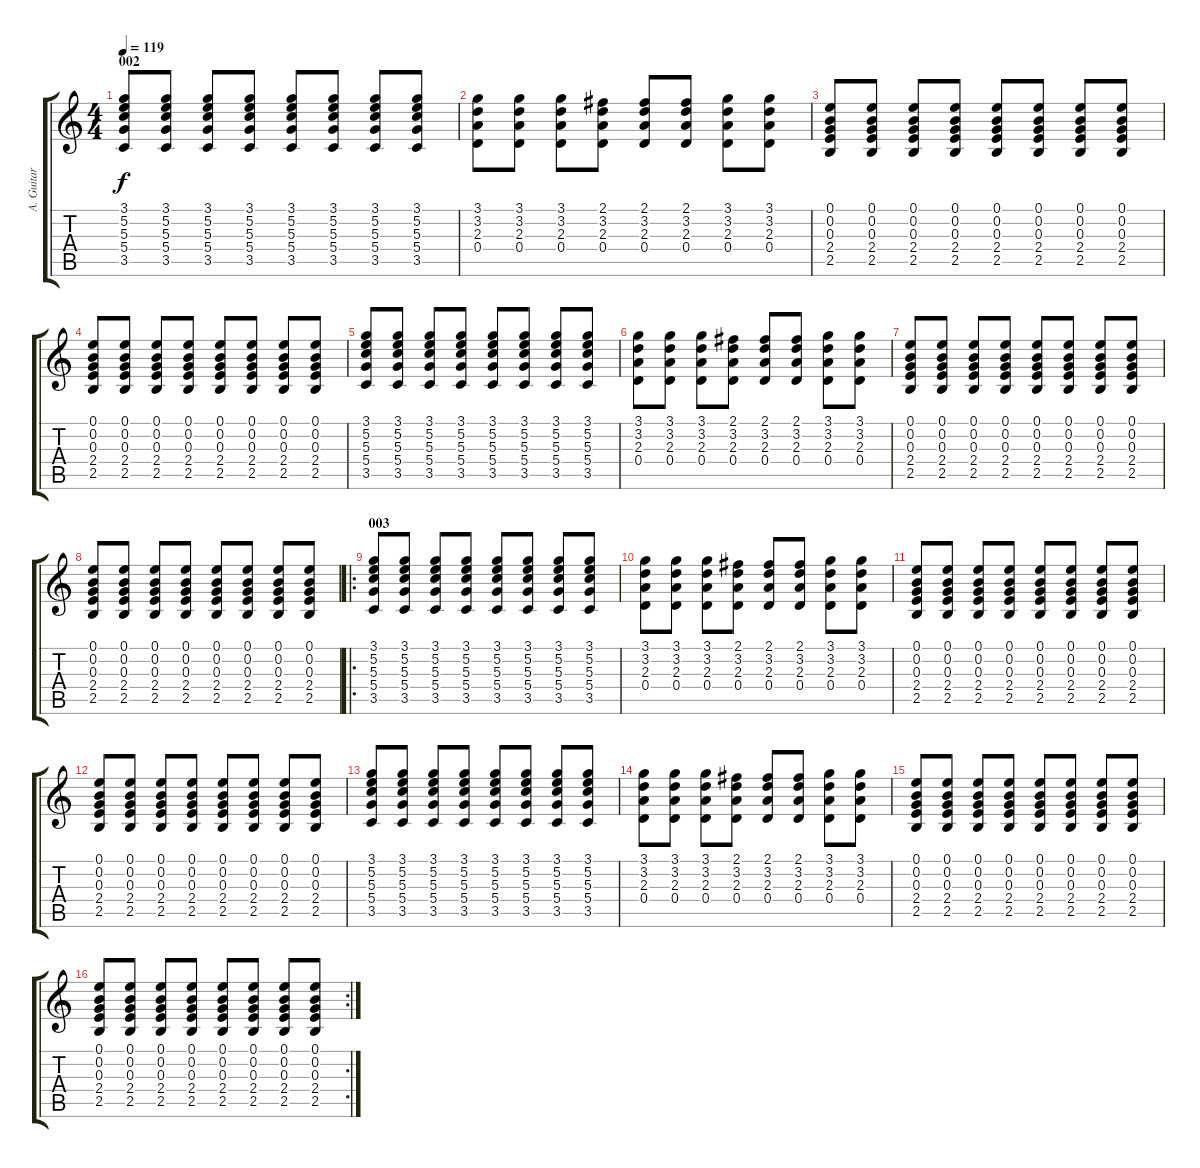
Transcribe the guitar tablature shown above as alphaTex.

\track ("A. Guitar" "A. Guitar") {instrument acousticguitarsteel}
\staff {score tabs}
\tuning (E4 B3 G3 D3 A2 E2) {hide}
\ts (4 4)
\section ("" "002")
\tempo 119
\clef g2
\ks c
(3.1 5.2 5.3 5.4 3.5).8{dy f} (3.1 5.2 5.3 5.4 3.5).8 (3.1 5.2 5.3 5.4 3.5).8 (3.1 5.2 5.3 5.4 3.5).8 (3.1 5.2 5.3 5.4 3.5).8 (3.1 5.2 5.3 5.4 3.5).8 (3.1 5.2 5.3 5.4 3.5).8 (3.1 5.2 5.3 5.4 3.5).8 |
(3.1 3.2 2.3 0.4).8 (3.1 3.2 2.3 0.4).8 (3.1 3.2 2.3 0.4).8 (2.1 3.2 2.3 0.4).8 (2.1 3.2 2.3 0.4).8 (2.1 3.2 2.3 0.4).8 (3.1 3.2 2.3 0.4).8 (3.1 3.2 2.3 0.4).8 |
(0.1 0.2 0.3 2.4 2.5).8 (0.1 0.2 0.3 2.4 2.5).8 (0.1 0.2 0.3 2.4 2.5).8 (0.1 0.2 0.3 2.4 2.5).8 (0.1 0.2 0.3 2.4 2.5).8 (0.1 0.2 0.3 2.4 2.5).8 (0.1 0.2 0.3 2.4 2.5).8 (0.1 0.2 0.3 2.4 2.5).8 |
(0.1 0.2 0.3 2.4 2.5).8 (0.1 0.2 0.3 2.4 2.5).8 (0.1 0.2 0.3 2.4 2.5).8 (0.1 0.2 0.3 2.4 2.5).8 (0.1 0.2 0.3 2.4 2.5).8 (0.1 0.2 0.3 2.4 2.5).8 (0.1 0.2 0.3 2.4 2.5).8 (0.1 0.2 0.3 2.4 2.5).8 |
(3.1 5.2 5.3 5.4 3.5).8 (3.1 5.2 5.3 5.4 3.5).8 (3.1 5.2 5.3 5.4 3.5).8 (3.1 5.2 5.3 5.4 3.5).8 (3.1 5.2 5.3 5.4 3.5).8 (3.1 5.2 5.3 5.4 3.5).8 (3.1 5.2 5.3 5.4 3.5).8 (3.1 5.2 5.3 5.4 3.5).8 |
(3.1 3.2 2.3 0.4).8 (3.1 3.2 2.3 0.4).8 (3.1 3.2 2.3 0.4).8 (2.1 3.2 2.3 0.4).8 (2.1 3.2 2.3 0.4).8 (2.1 3.2 2.3 0.4).8 (3.1 3.2 2.3 0.4).8 (3.1 3.2 2.3 0.4).8 |
(0.1 0.2 0.3 2.4 2.5).8 (0.1 0.2 0.3 2.4 2.5).8 (0.1 0.2 0.3 2.4 2.5).8 (0.1 0.2 0.3 2.4 2.5).8 (0.1 0.2 0.3 2.4 2.5).8 (0.1 0.2 0.3 2.4 2.5).8 (0.1 0.2 0.3 2.4 2.5).8 (0.1 0.2 0.3 2.4 2.5).8 |
(0.1 0.2 0.3 2.4 2.5).8 (0.1 0.2 0.3 2.4 2.5).8 (0.1 0.2 0.3 2.4 2.5).8 (0.1 0.2 0.3 2.4 2.5).8 (0.1 0.2 0.3 2.4 2.5).8 (0.1 0.2 0.3 2.4 2.5).8 (0.1 0.2 0.3 2.4 2.5).8 (0.1 0.2 0.3 2.4 2.5).8 |
\ro
\section ("" "003")
(3.1 5.2 5.3 5.4 3.5).8 (3.1 5.2 5.3 5.4 3.5).8 (3.1 5.2 5.3 5.4 3.5).8 (3.1 5.2 5.3 5.4 3.5).8 (3.1 5.2 5.3 5.4 3.5).8 (3.1 5.2 5.3 5.4 3.5).8 (3.1 5.2 5.3 5.4 3.5).8 (3.1 5.2 5.3 5.4 3.5).8 |
(3.1 3.2 2.3 0.4).8 (3.1 3.2 2.3 0.4).8 (3.1 3.2 2.3 0.4).8 (2.1 3.2 2.3 0.4).8 (2.1 3.2 2.3 0.4).8 (2.1 3.2 2.3 0.4).8 (3.1 3.2 2.3 0.4).8 (3.1 3.2 2.3 0.4).8 |
(0.1 0.2 0.3 2.4 2.5).8 (0.1 0.2 0.3 2.4 2.5).8 (0.1 0.2 0.3 2.4 2.5).8 (0.1 0.2 0.3 2.4 2.5).8 (0.1 0.2 0.3 2.4 2.5).8 (0.1 0.2 0.3 2.4 2.5).8 (0.1 0.2 0.3 2.4 2.5).8 (0.1 0.2 0.3 2.4 2.5).8 |
(0.1 0.2 0.3 2.4 2.5).8 (0.1 0.2 0.3 2.4 2.5).8 (0.1 0.2 0.3 2.4 2.5).8 (0.1 0.2 0.3 2.4 2.5).8 (0.1 0.2 0.3 2.4 2.5).8 (0.1 0.2 0.3 2.4 2.5).8 (0.1 0.2 0.3 2.4 2.5).8 (0.1 0.2 0.3 2.4 2.5).8 |
(3.1 5.2 5.3 5.4 3.5).8 (3.1 5.2 5.3 5.4 3.5).8 (3.1 5.2 5.3 5.4 3.5).8 (3.1 5.2 5.3 5.4 3.5).8 (3.1 5.2 5.3 5.4 3.5).8 (3.1 5.2 5.3 5.4 3.5).8 (3.1 5.2 5.3 5.4 3.5).8 (3.1 5.2 5.3 5.4 3.5).8 |
(3.1 3.2 2.3 0.4).8 (3.1 3.2 2.3 0.4).8 (3.1 3.2 2.3 0.4).8 (2.1 3.2 2.3 0.4).8 (2.1 3.2 2.3 0.4).8 (2.1 3.2 2.3 0.4).8 (3.1 3.2 2.3 0.4).8 (3.1 3.2 2.3 0.4).8 |
(0.1 0.2 0.3 2.4 2.5).8 (0.1 0.2 0.3 2.4 2.5).8 (0.1 0.2 0.3 2.4 2.5).8 (0.1 0.2 0.3 2.4 2.5).8 (0.1 0.2 0.3 2.4 2.5).8 (0.1 0.2 0.3 2.4 2.5).8 (0.1 0.2 0.3 2.4 2.5).8 (0.1 0.2 0.3 2.4 2.5).8 |
\rc 2
(0.1 0.2 0.3 2.4 2.5).8 (0.1 0.2 0.3 2.4 2.5).8 (0.1 0.2 0.3 2.4 2.5).8 (0.1 0.2 0.3 2.4 2.5).8 (0.1 0.2 0.3 2.4 2.5).8 (0.1 0.2 0.3 2.4 2.5).8 (0.1 0.2 0.3 2.4 2.5).8 (0.1 0.2 0.3 2.4 2.5).8
